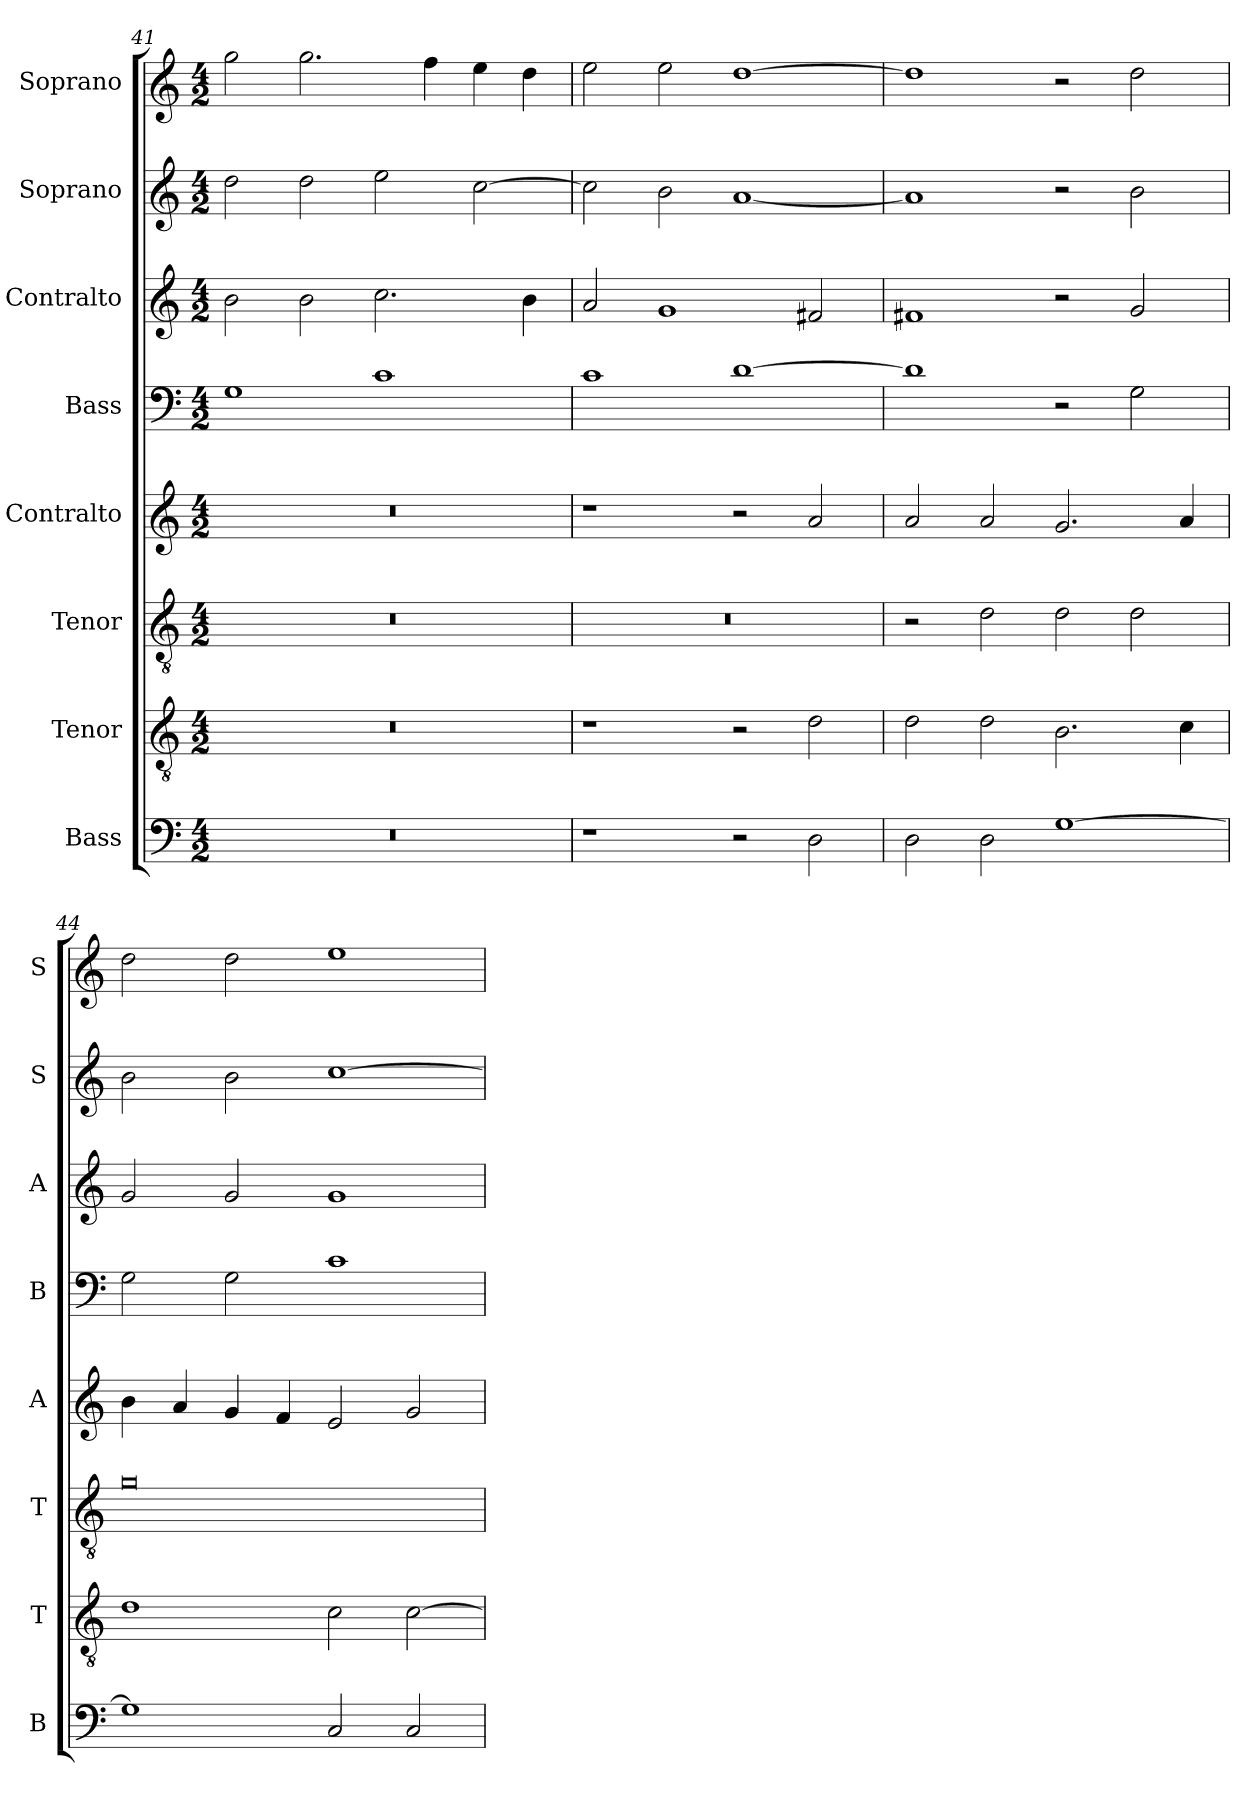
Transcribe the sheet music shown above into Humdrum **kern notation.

**kern	**kern	**kern	**kern	**kern	**kern	**kern	**kern
*part8	*part7	*part6	*part5	*part4	*part3	*part2	*part1
*staff8	*staff7	*staff6	*staff5	*staff4	*staff3	*staff2	*staff1
*I"Bass	*I"Tenor	*I"Tenor	*I"Contralto	*I"Bass	*I"Contralto	*I"Soprano	*I"Soprano
*I'B	*I'T	*I'T	*I'A	*I'B	*I'A	*I'S	*I'S
*clefF4	*clefGv2	*clefGv2	*clefG2	*clefF4	*clefG2	*clefG2	*clefG2
*k[]	*k[]	*k[]	*k[]	*k[]	*k[]	*k[]	*k[]
*G:mix	*G:mix	*G:mix	*G:mix	*G:mix	*G:mix	*G:mix	*G:mix
*M4/2	*M4/2	*M4/2	*M4/2	*M4/2	*M4/2	*M4/2	*M4/2
=41	=41	=41	=41	=41	=41	=41	=41
0r	0r	0r	0r	1G	2b	2dd	2gg
.	.	.	.	.	2b	2dd	2.gg
.	.	.	.	1c	2.cc	2ee	.
.	.	.	.	.	.	.	4ff
.	.	.	.	.	.	[2cc	4ee
.	.	.	.	.	4b	.	4dd
=42	=42	=42	=42	=42	=42	=42	=42
1r	1r	0r	1r	1c	2a	2cc]	2ee
.	.	.	.	.	1g	2b	2ee
2r	2r	.	2r	[1d	.	[1a	[1dd
2D	2d	.	2a	.	2f#X	.	.
=43	=43	=43	=43	=43	=43	=43	=43
2D	2d	2r	2a	1d]	1f#X	1a]	1dd]
2D	2d	2d	2a	.	.	.	.
[1G	2.B	2d	2.g	2r	2r	2r	2r
.	.	2d	.	2G	2g	2b	2dd
.	4c	.	4a	.	.	.	.
=44	=44	=44	=44	=44	=44	=44	=44
1G]	1d	0g	4b	2G	2g	2b	2dd
.	.	.	4a	.	.	.	.
.	.	.	4g	2G	2g	2b	2dd
.	.	.	4f	.	.	.	.
2C	2c	.	2e	1c	1g	[1cc	1ee
2C	[2c	.	2g	.	.	.	.
=	=	=	=	=	=	=	=
*-	*-	*-	*-	*-	*-	*-	*-
